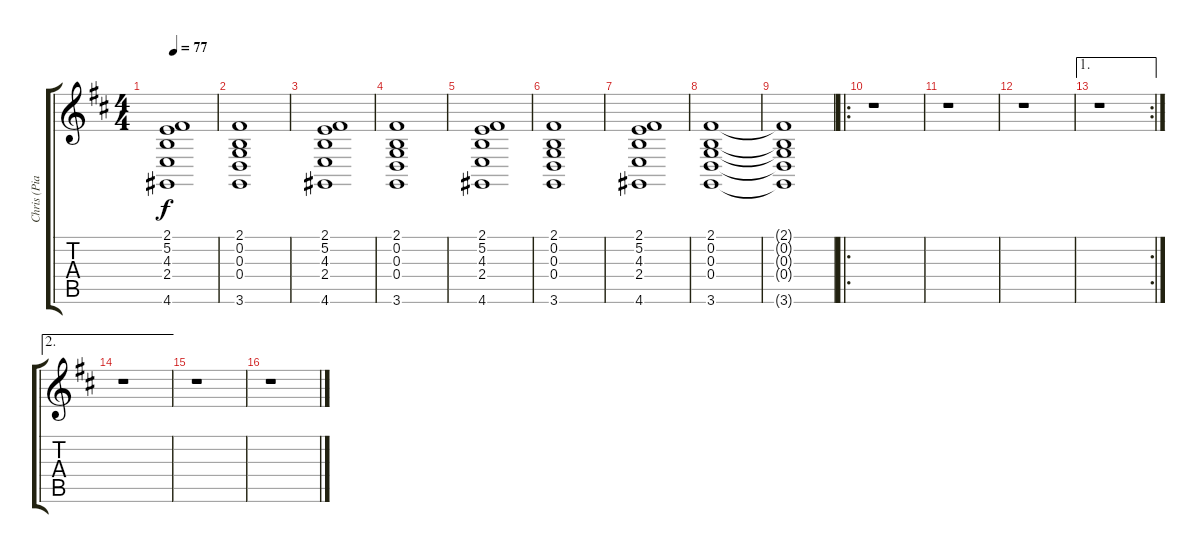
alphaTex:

\track ("Chris (Piano)" "Chris (Pia") {instrument acousticgrandpiano}
\staff {score tabs}
\tuning (E4 B3 G3 D3 A2 E2) {hide}
\ts (4 4)
\tempo 77
\clef g2
\ks d
(2.1 5.2 4.3 2.4 4.6).1{dy f} |
(2.1 0.2 0.3 0.4 3.6).1 |
(2.1 5.2 4.3 2.4 4.6).1 |
(2.1 0.2 0.3 0.4 3.6).1 |
(2.1 5.2 4.3 2.4 4.6).1 |
(2.1 0.2 0.3 0.4 3.6).1 |
(2.1 5.2 4.3 2.4 4.6).1 |
(2.1 0.2 0.3 0.4 3.6).1 |
(2.1{t} 0.2{t} 0.3{t} 0.4{t} 3.6{t}).1 |
\ro
r.1 |
r.1 |
r.1 |
\ae 1
\rc 2
r.1 |
\ae 2
r.1 |
r.1 |
r.1
